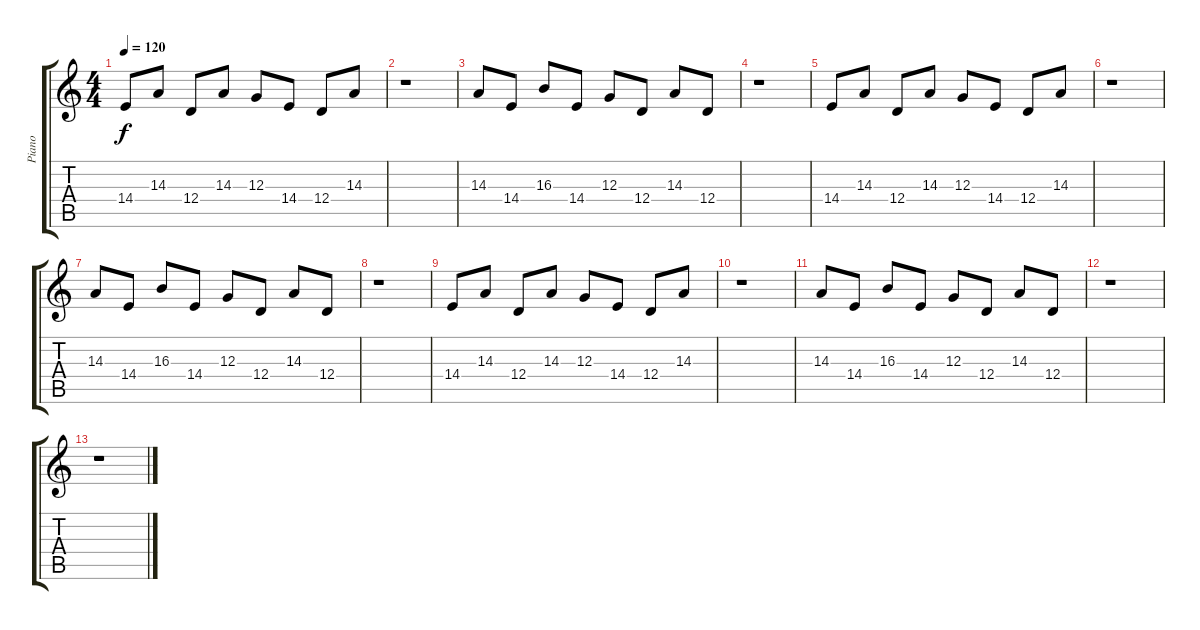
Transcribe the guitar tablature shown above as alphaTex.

\track ("Piano" "Piano") {instrument electricgrandpiano}
\staff {score tabs}
\tuning (E4 B3 G3 D3 A2 E2) {hide}
\ts (4 4)
\tempo 120
\clef g2
\ks c
14.4.8{dy f} 14.3.8 12.4.8 14.3.8 12.3.8 14.4.8 12.4.8 14.3.8 |
r.1 |
14.3.8 14.4.8 16.3.8 14.4.8 12.3.8 12.4.8 14.3.8 12.4.8 |
r.1 |
14.4.8 14.3.8 12.4.8 14.3.8 12.3.8 14.4.8 12.4.8 14.3.8 |
r.1 |
14.3.8 14.4.8 16.3.8 14.4.8 12.3.8 12.4.8 14.3.8 12.4.8 |
r.1 |
14.4.8 14.3.8 12.4.8 14.3.8 12.3.8 14.4.8 12.4.8 14.3.8 |
r.1 |
14.3.8 14.4.8 16.3.8 14.4.8 12.3.8 12.4.8 14.3.8 12.4.8 |
r.1 |
r.1
